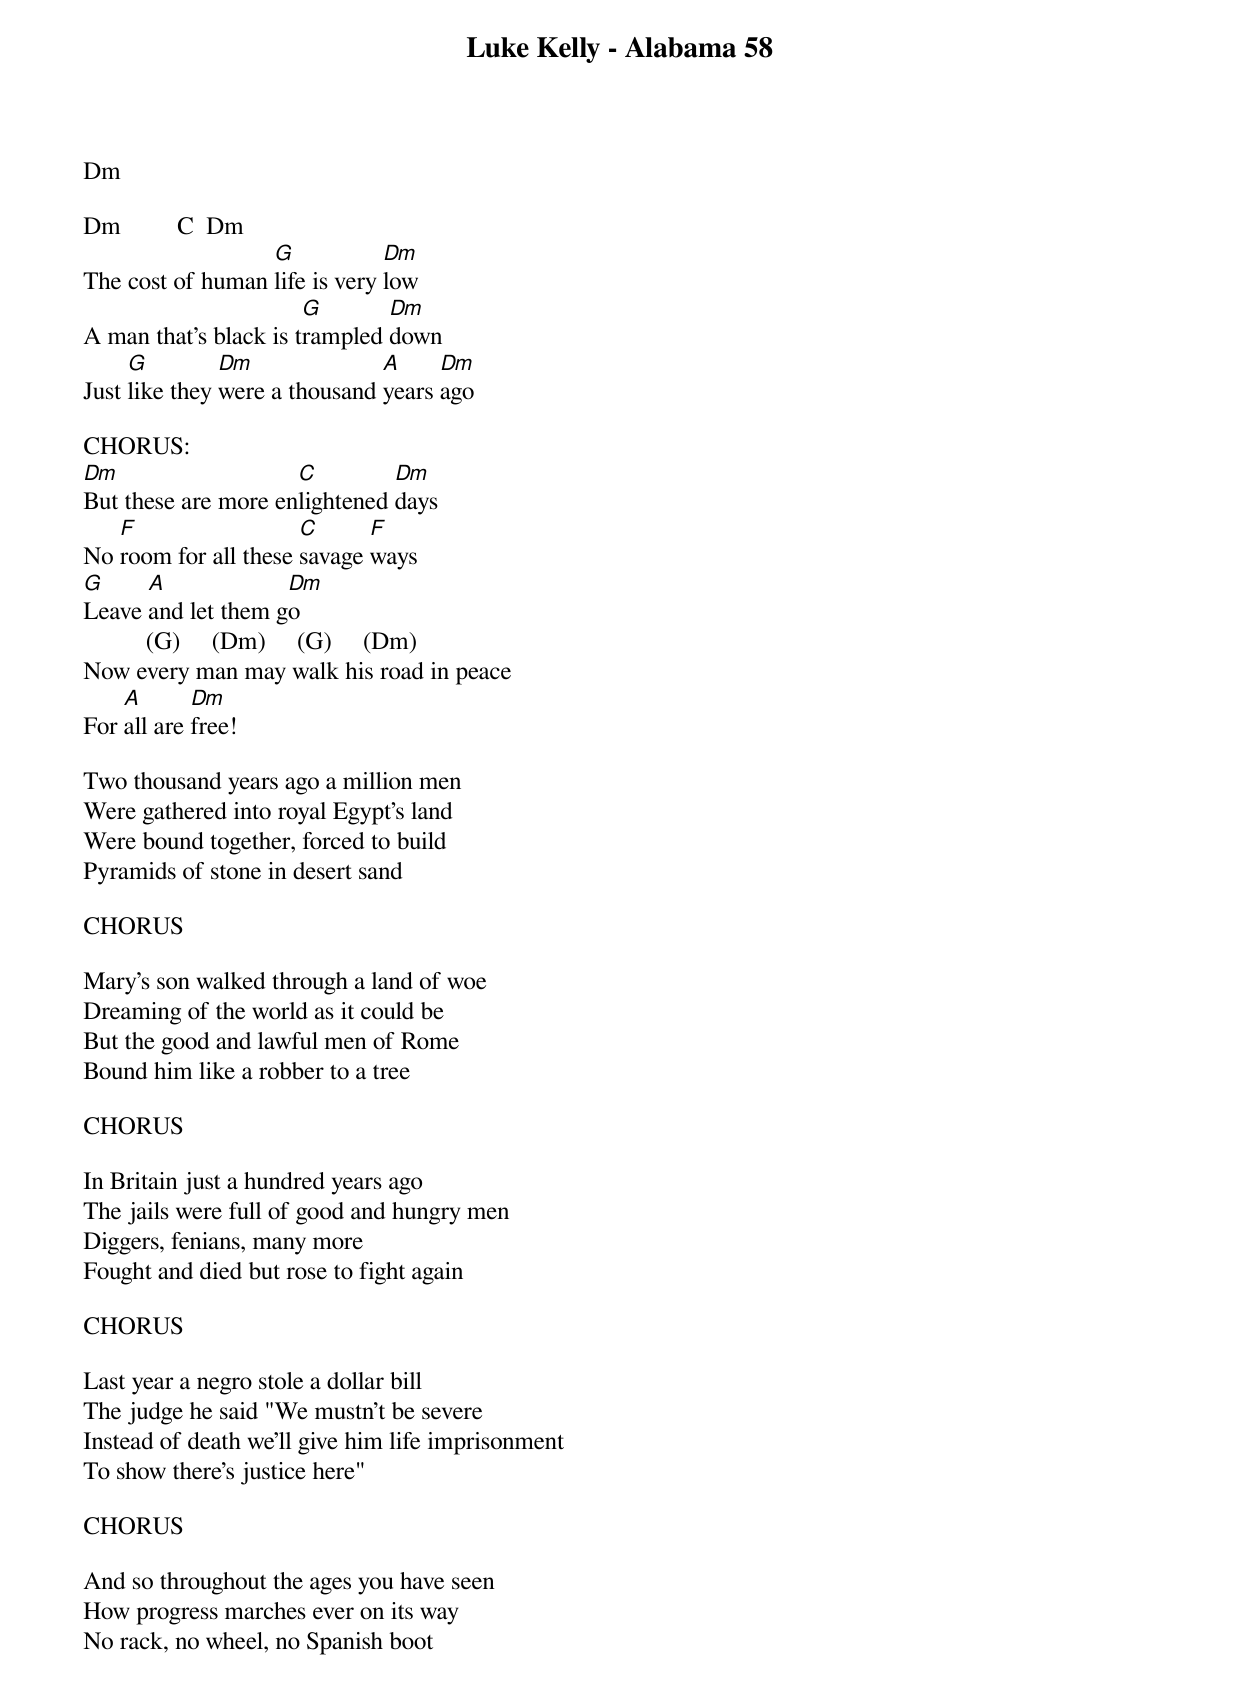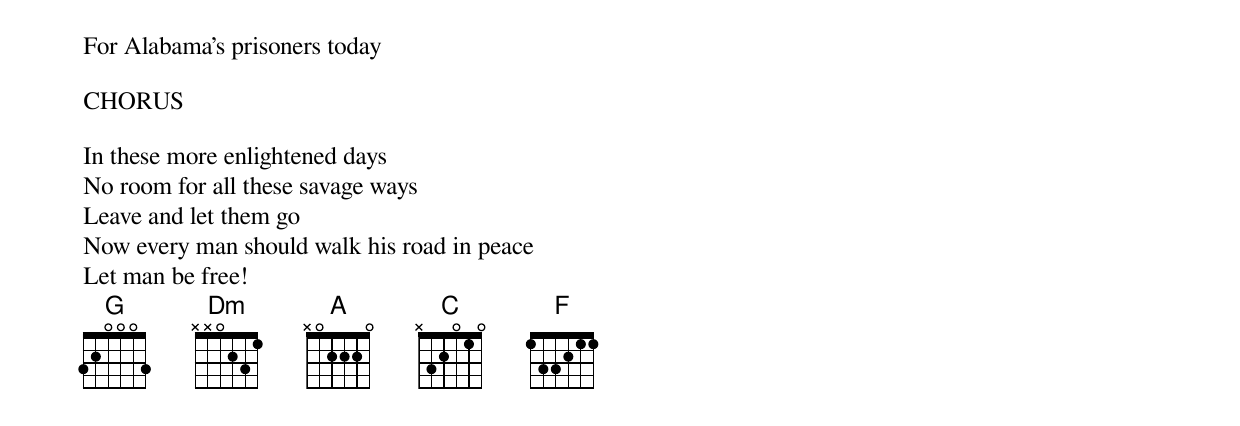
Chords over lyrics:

Luke Kelly - Alabama 58

Dm

Dm         C  Dm
In Alabama 1958
                  G            Dm
The cost of human life is very low
                       G       Dm
A man that's black is trampled down
     G         Dm              A     Dm
Just like they were a thousand years ago

CHORUS:
Dm                   C         Dm
But these are more enlightened days
   F                  C      F
No room for all these savage ways
G     A             Dm
Leave and let them go
          (G)     (Dm)     (G)     (Dm)
Now every man may walk his road in peace
    A       Dm
For all are free!

Two thousand years ago a million men
Were gathered into royal Egypt's land
Were bound together, forced to build
Pyramids of stone in desert sand

CHORUS

Mary's son walked through a land of woe
Dreaming of the world as it could be
But the good and lawful men of Rome
Bound him like a robber to a tree

CHORUS

In Britain just a hundred years ago
The jails were full of good and hungry men
Diggers, fenians, many more
Fought and died but rose to fight again

CHORUS

Last year a negro stole a dollar bill
The judge he said "We mustn't be severe
Instead of death we'll give him life imprisonment
To show there's justice here"

CHORUS

And so throughout the ages you have seen
How progress marches ever on its way
No rack, no wheel, no Spanish boot
For Alabama's prisoners today

CHORUS

In these more enlightened days
No room for all these savage ways
Leave and let them go
Now every man should walk his road in peace
Let man be free!
